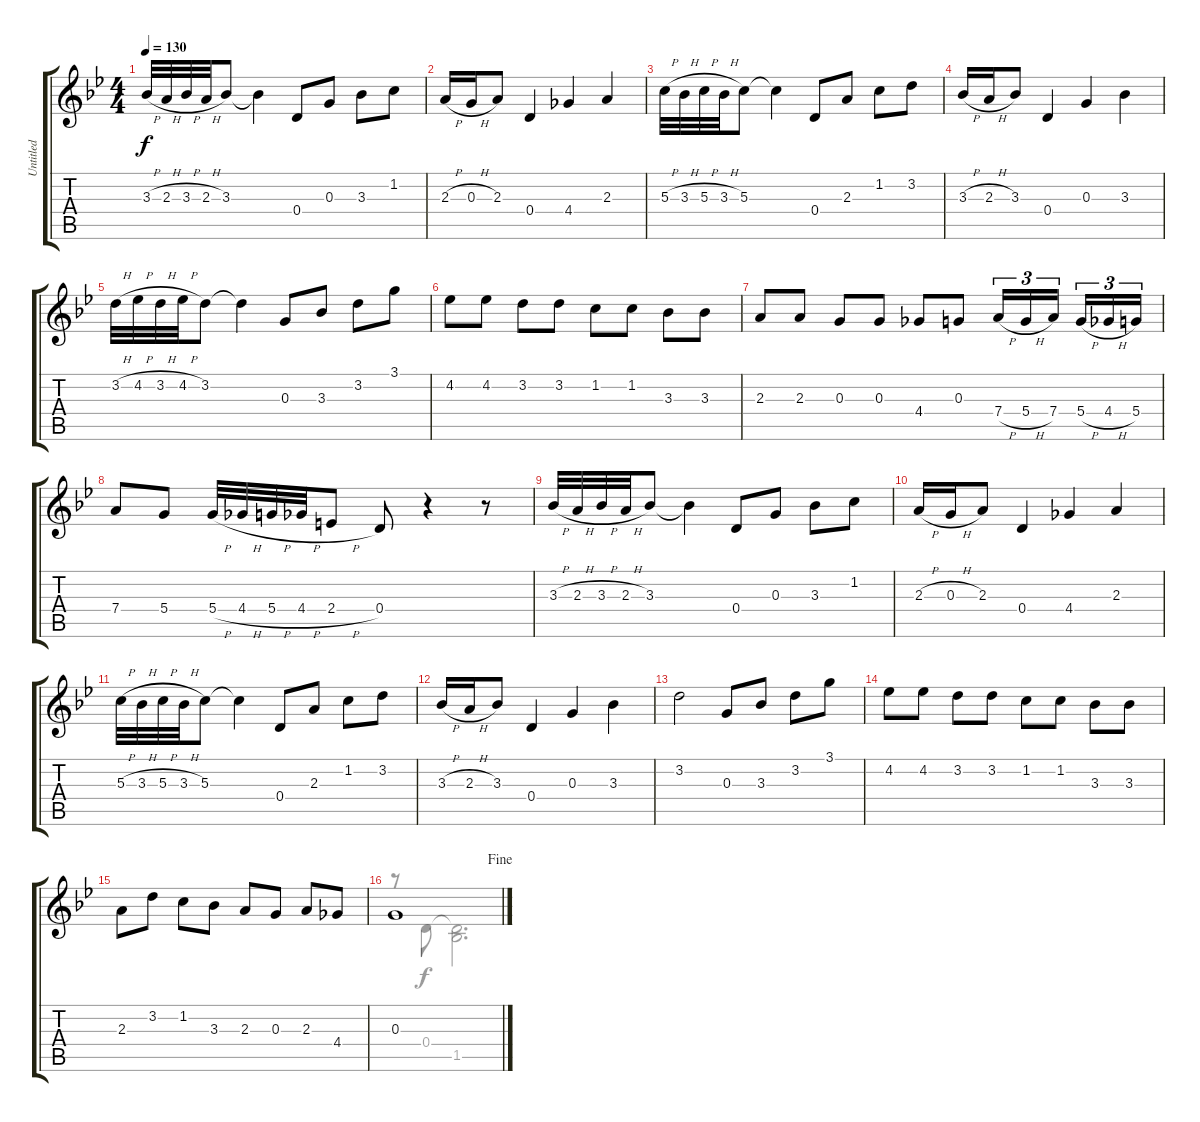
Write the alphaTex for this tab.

\track ("Untitled" "Untitled") {instrument acousticguitarnylon}
\staff {score tabs}
\tuning (E4 B3 G3 D3 A2 E2) {hide}
\voice
\ts (4 4)
\tempo 130
\clef g2
\ks bb
3.3{h}.32{dy f instrument acousticguitarnylon} 2.3{h}.32 3.3{h}.32 2.3{h}.32 3.3.8 3.3{t}.4 0.4.8 0.3.8 3.3.8 1.2.8 |
2.3{h}.16 0.3{h}.16 2.3.8 0.4.4 4.4.4 2.3.4 |
5.3{h}.32 3.3{h}.32 5.3{h}.32 3.3{h}.32 5.3.8 5.3{t}.4 0.4.8 2.3.8 1.2.8 3.2.8 |
3.3{h}.16 2.3{h}.16 3.3.8 0.4.4 0.3.4 3.3.4 |
3.2{h}.32 4.2{h}.32 3.2{h}.32 4.2{h}.32 3.2.8 3.2{t}.4 0.3.8 3.3.8 3.2.8 3.1.8 |
4.2.8 4.2.8 3.2.8 3.2.8 1.2.8 1.2.8 3.3.8 3.3.8 |
2.3.8 2.3.8 0.3.8 0.3.8 4.4.8 0.3.8 7.4{h}.16{tu (3 2)} 5.4{h}.16{tu (3 2)} 7.4.16{tu (3 2) beam splitsecondary} 5.4{h}.16{tu (3 2)} 4.4{h}.16{tu (3 2)} 5.4.16{tu (3 2)} |
7.4.8 5.4.8 5.4{h}.32 4.4{h}.32 5.4{h}.32 4.4{h}.32 2.4{h}.8 0.4.8 r.4 r.8 |
3.3{h}.32 2.3{h}.32 3.3{h}.32 2.3{h}.32 3.3.8 3.3{t}.4 0.4.8 0.3.8 3.3.8 1.2.8 |
2.3{h}.16 0.3{h}.16 2.3.8 0.4.4 4.4.4 2.3.4 |
5.3{h}.32 3.3{h}.32 5.3{h}.32 3.3{h}.32 5.3.8 5.3{t}.4 0.4.8 2.3.8 1.2.8 3.2.8 |
3.3{h}.16 2.3{h}.16 3.3.8 0.4.4 0.3.4 3.3.4 |
3.2.2 0.3.8 3.3.8 3.2.8 3.1.8 |
4.2.8 4.2.8 3.2.8 3.2.8 1.2.8 1.2.8 3.3.8 3.3.8 |
2.3.8 3.2.8 1.2.8 3.3.8 2.3.8 0.3.8 2.3.8 4.4.8 |
\jump fine
0.3.1
\voice
\clef g2
\ottava regular
\simile none
\ks bb
|
|
|
|
|
|
|
|
|
|
|
|
|
|
|
r.8 0.4.8 (0.4{t} 1.5).2{d}
